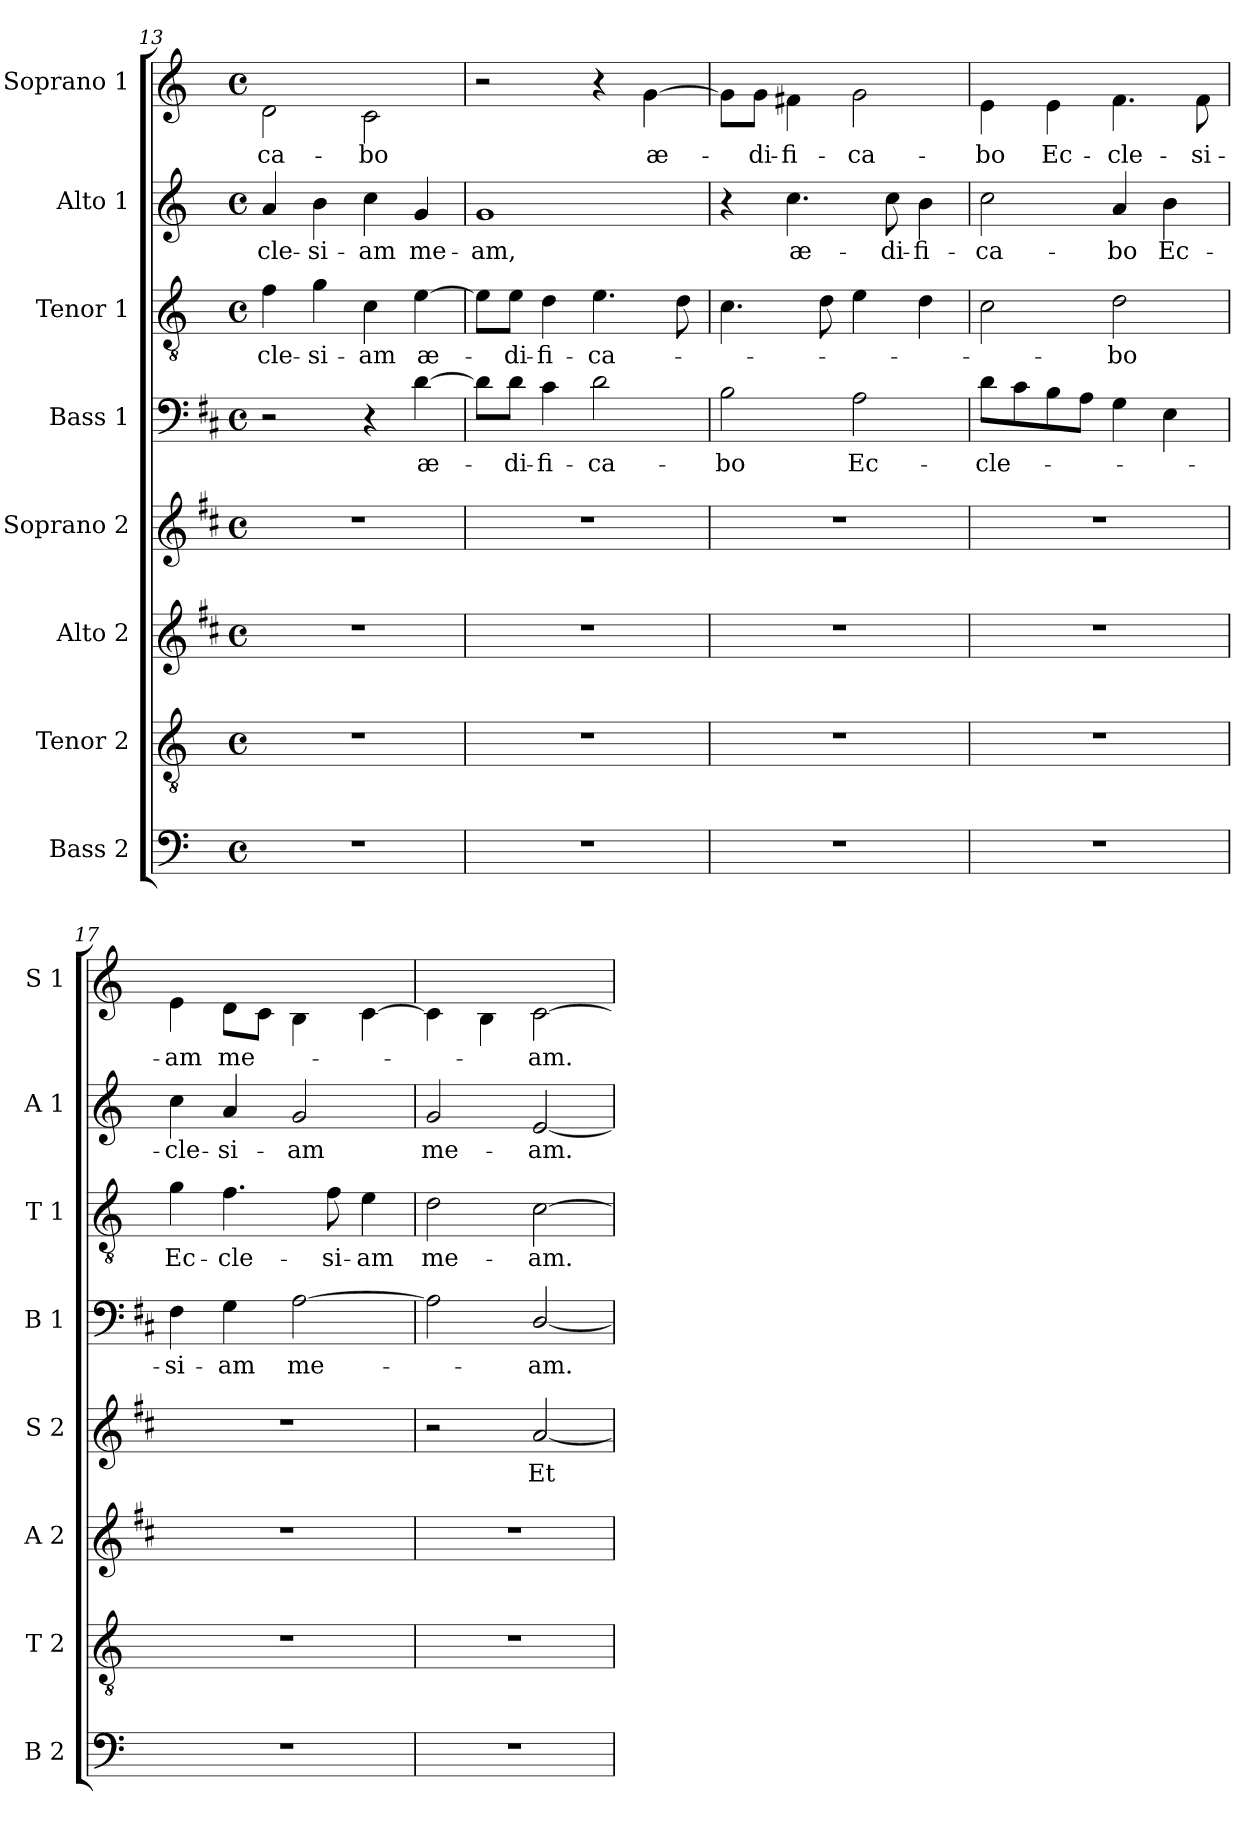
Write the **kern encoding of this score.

**kern	**kern	**kern	**kern	**text	**kern	**text	**kern	**text	**kern	**text	**kern	**text
*part8	*part7	*part6	*part5	*part5	*part4	*part4	*part3	*part3	*part2	*part2	*part1	*part1
*staff8	*staff7	*staff6	*staff5	*staff5	*staff4	*staff4	*staff3	*staff3	*staff2	*staff2	*staff1	*staff1
*I"Bass 2	*I"Tenor 2	*I"Alto 2	*I"Soprano 2	*	*I"Bass 1	*	*I"Tenor 1	*	*I"Alto 1	*	*I"Soprano 1	*
*I'B 2	*I'T 2	*I'A 2	*I'S 2	*	*I'B 1	*	*I'T 1	*	*I'A 1	*	*I'S 1	*
!!LO:LB:g=z
*clefF4	*clefGv2	*clefG2	*clefG2	*	*clefF4	*	*clefGv2	*	*clefG2	*	*clefG2	*
*	*	*ITrd1c2	*ITrd1c2	*	*ITrd1c2	*	*	*	*	*	*ITrd-7c-12	*
*k[]	*k[]	*k[]	*k[]	*	*k[]	*	*k[]	*	*k[]	*	*k[]	*
*C:	*C:	*C:	*C:	*	*C:	*	*C:	*	*C:	*	*C:	*
*M4/4	*M4/4	*M4/4	*M4/4	*	*M4/4	*	*M4/4	*	*M4/4	*	*M4/4	*
*met(c)	*met(c)	*met(c)	*met(c)	*	*met(c)	*	*met(c)	*	*met(c)	*	*met(c)	*
=13	=13	=13	=13	=13	=13	=13	=13	=13	=13	=13	=13	=13
!	!	!	!	!	!	!	!	!LO:LY:b	!	!LO:LY:b	!	!LO:LY:b
1r	1r	1r	1r	.	2r	.	4f\	-cle-	4a/	-cle-	2dd\	-ca-
!	!	!	!	!	!	!	!	!LO:LY:b	!	!LO:LY:b	!	!
.	.	.	.	.	.	.	4g\	-si-	4b\	-si-	.	.
!	!	!	!	!	!	!	!	!LO:LY:b	!	!LO:LY:b	!	!LO:LY:b
.	.	.	.	.	4r	.	4c\	-am	4cc\	-am	2cc\	-bo
!	!	!	!	!	!	!LO:LY:b	!	!LO:LY:b	!	!LO:LY:b	!	!
.	.	.	.	.	[4c\	æ-	[4e\	æ-	4g/	me-	.	.
=14	=14	=14	=14	=14	=14	=14	=14	=14	=14	=14	=14	=14
!	!	!	!	!	!	!	!	!	!	!LO:LY:b	!	!
1r	1r	1r	1r	.	8c\L]	.	8e\L]	.	1g	-am,	2r	.
!	!	!	!	!	!	!LO:LY:b	!	!LO:LY:b	!	!	!	!
.	.	.	.	.	8c\J	-di-	8e\J	-di-	.	.	.	.
!	!	!	!	!	!	!LO:LY:b	!	!LO:LY:b	!	!	!	!
.	.	.	.	.	4B\	-fi-	4d\	-fi-	.	.	.	.
!	!	!	!	!	!	!LO:LY:b	!	!LO:LY:b	!	!	!	!
.	.	.	.	.	2c\	-ca-	4.e\	-ca-	.	.	4r	.
!	!	!	!	!	!	!	!	!	!	!	!	!LO:LY:b
.	.	.	.	.	.	.	.	.	.	.	[4gg\	æ-
.	.	.	.	.	.	.	8d\	.	.	.	.	.
=15	=15	=15	=15	=15	=15	=15	=15	=15	=15	=15	=15	=15
!	!	!	!	!	!	!LO:LY:b	!	!	!	!	!	!
1r	1r	1r	1r	.	2A\	-bo	4.c\	.	4r	.	8gg\L]	.
!	!	!	!	!	!	!	!	!	!	!	!	!LO:LY:b
.	.	.	.	.	.	.	.	.	.	.	8gg\J	-di-
!	!	!	!	!	!	!	!	!	!	!LO:LY:b	!	!LO:LY:b
.	.	.	.	.	.	.	.	.	4.cc\	æ-	4ff#X\	-fi-
.	.	.	.	.	.	.	8d\	.	.	.	.	.
!	!	!	!	!	!	!LO:LY:b	!	!	!	!	!	!LO:LY:b
.	.	.	.	.	2G\	Ec-	4e\	.	.	.	2gg\	-ca-
!	!	!	!	!	!	!	!	!	!	!LO:LY:b	!	!
.	.	.	.	.	.	.	.	.	8cc\	-di-	.	.
!	!	!	!	!	!	!	!	!	!	!LO:LY:b	!	!
.	.	.	.	.	.	.	4d\	.	4b\	-fi-	.	.
=16	=16	=16	=16	=16	=16	=16	=16	=16	=16	=16	=16	=16
!	!	!	!	!	!	!LO:LY:b	!	!	!	!LO:LY:b	!	!LO:LY:b
1r	1r	1r	1r	.	8c\L	-cle-	2c\	.	2cc\	-ca-	4ee\	-bo
.	.	.	.	.	8B\	.	.	.	.	.	.	.
!	!	!	!	!	!	!	!	!	!	!	!	!LO:LY:b
.	.	.	.	.	8A\	.	.	.	.	.	4ee\	Ec-
.	.	.	.	.	8G\J	.	.	.	.	.	.	.
!	!	!	!	!	!	!	!	!LO:LY:b	!	!LO:LY:b	!	!LO:LY:b
.	.	.	.	.	4F\	.	2d\	-bo	4a/	-bo	4.ff\	-cle-
!	!	!	!	!	!	!	!	!	!	!LO:LY:b	!	!
.	.	.	.	.	4D\	.	.	.	4b\	Ec-	.	.
!	!	!	!	!	!	!	!	!	!	!	!	!LO:LY:b
.	.	.	.	.	.	.	.	.	.	.	8ff\	-si-
=17	=17	=17	=17	=17	=17	=17	=17	=17	=17	=17	=17	=17
!	!	!	!	!	!	!LO:LY:b	!	!LO:LY:b	!	!LO:LY:b	!	!LO:LY:b
1r	1r	1r	1r	.	4E\	-si-	4g\	Ec-	4cc\	-cle-	4ee\	-am
!	!	!	!	!	!	!LO:LY:b	!	!LO:LY:b	!	!LO:LY:b	!	!LO:LY:b
.	.	.	.	.	4F\	-am	4.f\	-cle-	4a/	-si-	8dd\L	me-
.	.	.	.	.	.	.	.	.	.	.	8cc\J	.
!	!	!	!	!	!	!LO:LY:b	!	!	!	!LO:LY:b	!	!
.	.	.	.	.	[2G\	me-	.	.	2g/	-am	4b\	.
!	!	!	!	!	!	!	!	!LO:LY:b	!	!	!	!
.	.	.	.	.	.	.	8f\	-si-	.	.	.	.
!	!	!	!	!	!	!	!	!LO:LY:b	!	!	!	!
.	.	.	.	.	.	.	4e\	-am	.	.	[4cc\	.
=18	=18	=18	=18	=18	=18	=18	=18	=18	=18	=18	=18	=18
!	!	!	!	!	!	!	!	!LO:LY:b	!	!LO:LY:b	!	!
1r	1r	1r	2r	.	2G\]	.	2d\	me-	2g/	me-	4cc\]	.
.	.	.	.	.	.	.	.	.	.	.	4b\	.
!	!	!	!	!LO:LY:b	!	!LO:LY:b	!	!LO:LY:b	!	!LO:LY:b	!	!LO:LY:b
.	.	.	[2g/	Et	[2C/	-am.	[2c\	-am.	[2e/	-am.	[2cc\	-am.
=	=	=	=	=	=	=	=	=	=	=	=	=
*-	*-	*-	*-	*-	*-	*-	*-	*-	*-	*-	*-	*-
